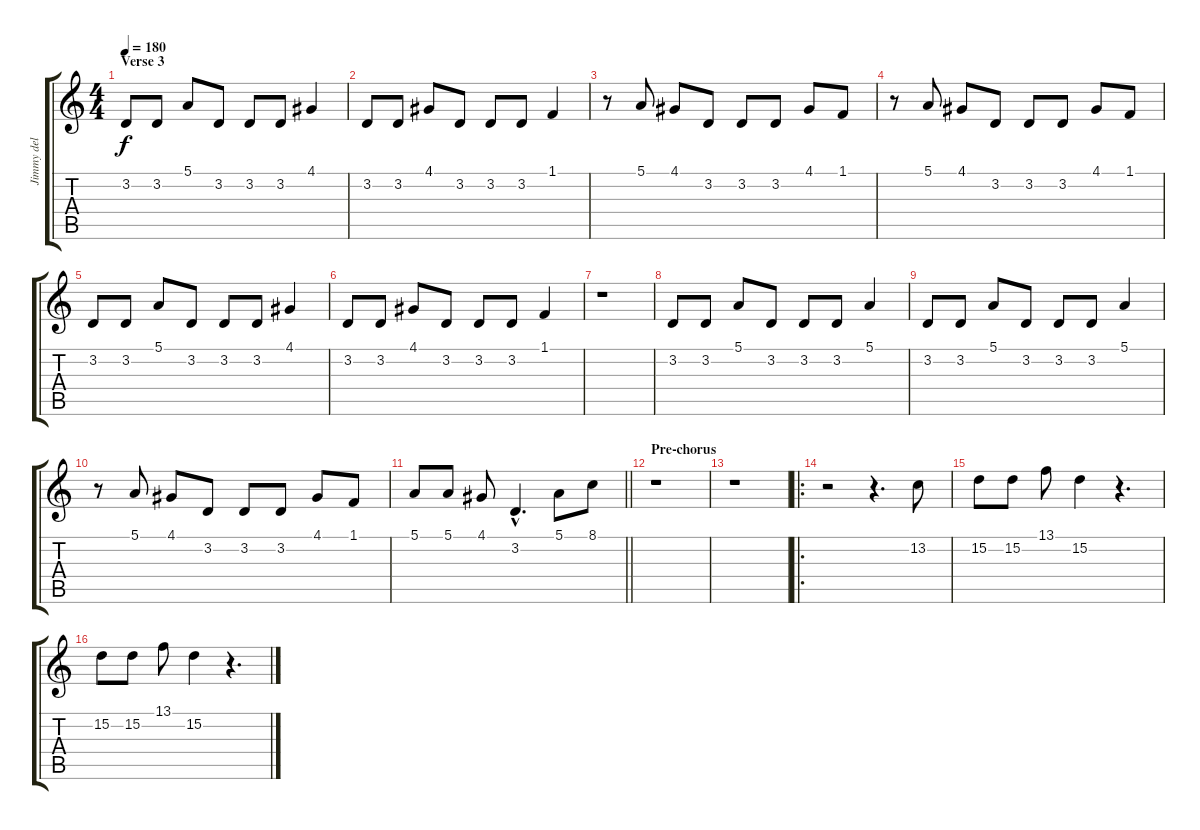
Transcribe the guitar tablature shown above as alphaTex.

\track ("Jimmy del Rivo / Vocals" "Jimmy del ") {instrument harmonica}
\staff {score tabs}
\tuning (E4 B3 G3 D3 A2 E2) {hide}
\ts (4 4)
\section ("" "Verse 3")
\tempo 180
\clef g2
\ks c
3.2.8{dy f} 3.2.8 5.1.8 3.2.8 3.2.8 3.2.8 4.1.4 |
3.2.8 3.2.8 4.1.8 3.2.8 3.2.8 3.2.8 1.1.4 |
r.8 5.1.8 4.1.8 3.2.8 3.2.8 3.2.8 4.1.8 1.1.8 |
r.8 5.1.8 4.1.8 3.2.8 3.2.8 3.2.8 4.1.8 1.1.8 |
3.2.8 3.2.8 5.1.8 3.2.8 3.2.8 3.2.8 4.1.4 |
3.2.8 3.2.8 4.1.8 3.2.8 3.2.8 3.2.8 1.1.4 |
r.1 |
3.2.8{balance 2} 3.2.8 5.1.8 3.2.8 3.2.8 3.2.8 5.1.4 |
3.2.8 3.2.8 5.1.8 3.2.8 3.2.8 3.2.8 5.1.4 |
r.8 5.1.8 4.1.8 3.2.8 3.2.8 3.2.8 4.1.8 1.1.8 |
\barLineRight lightlight
5.1.8 5.1.8 4.1.8 3.2{hac}.4{d} 5.1.8 8.1.8 |
\section ("" "Pre-chorus")
r.1 |
r.1 |
\ro
r.2 r.4{d} 13.2.8{balance 8} |
15.2.8 15.2.8 13.1.8 15.2.4 r.4{d} |
15.2.8 15.2.8 13.1.8 15.2.4 r.4{d}
